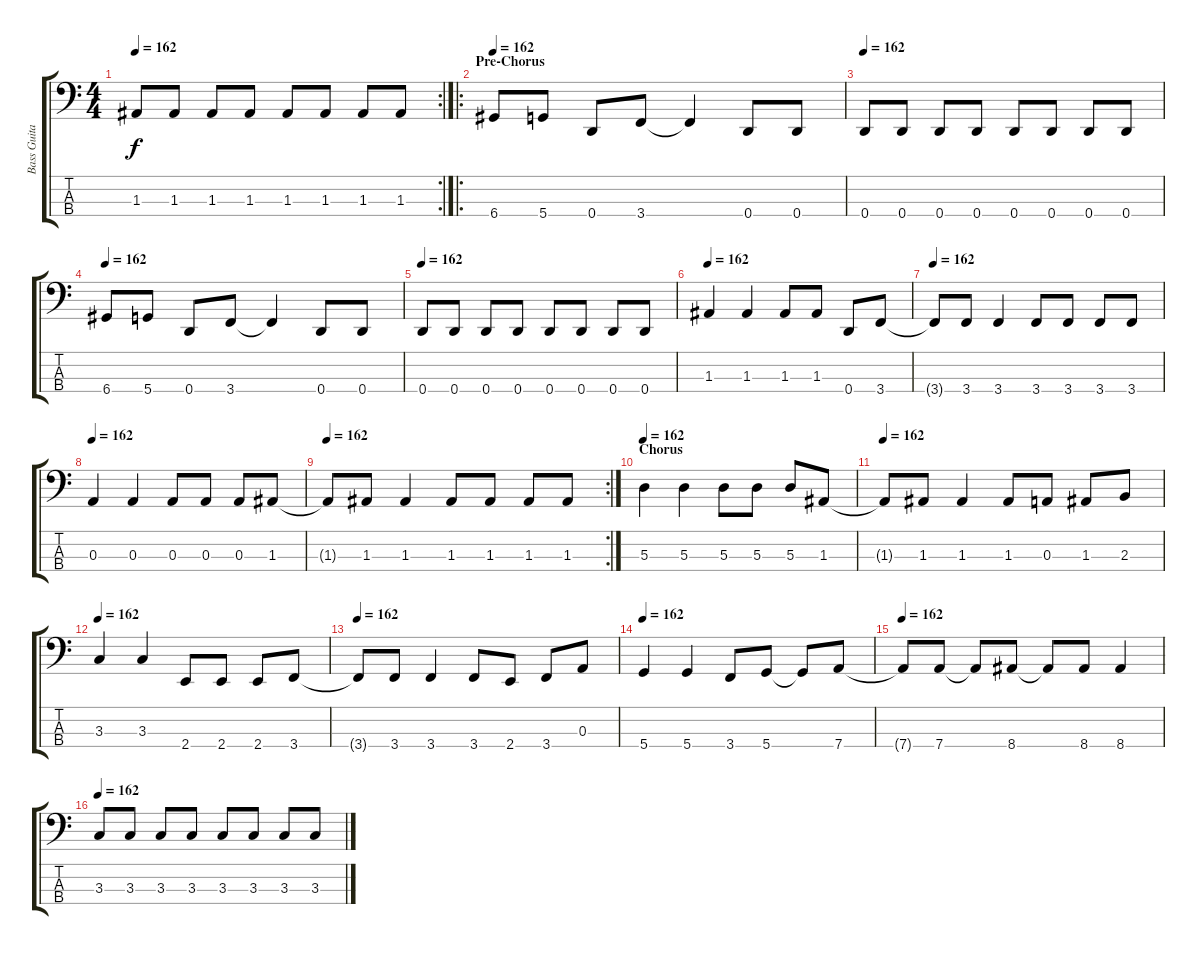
\track ("Bass Guitar" "Bass Guita") {instrument electricbasspick}
\staff {score tabs}
\tuning (G2 D2 A1 D1) {hide}
\rc 2
\ts (4 4)
\tempo 162
\clef f4
\ks c
1.3{t}.8{dy f} 1.3.8 1.3.8 1.3.8 1.3.8 1.3.8 1.3.8 1.3.8 |
\ro
\section ("" "Pre-Chorus")
\tempo 162
6.4.8 5.4.8 0.4.8 3.4.8 3.4{t}.4 0.4.8 0.4.8 |
\tempo 162
0.4.8 0.4.8 0.4.8 0.4.8 0.4.8 0.4.8 0.4.8 0.4.8 |
\tempo 162
6.4.8 5.4.8 0.4.8 3.4.8 3.4{t}.4 0.4.8 0.4.8 |
\tempo 162
0.4.8 0.4.8 0.4.8 0.4.8 0.4.8 0.4.8 0.4.8 0.4.8 |
\tempo 162
1.3.4 1.3.4 1.3.8 1.3.8 0.4.8 3.4.8 |
\tempo 162
3.4{t}.8 3.4.8 3.4.4 3.4.8 3.4.8 3.4.8 3.4.8 |
\tempo 162
0.3.4 0.3.4 0.3.8 0.3.8 0.3.8 1.3.8 |
\rc 2
\tempo 162
1.3{t}.8 1.3.8 1.3.4 1.3.8 1.3.8 1.3.8 1.3.8 |
\section ("" "Chorus")
\tempo 162
5.3.4 5.3.4 5.3.8 5.3.8 5.3.8 1.3.8 |
\tempo 162
1.3{t}.8 1.3.8 1.3.4 1.3.8 0.3.8 1.3.8 2.3.8 |
\tempo 162
3.3.4 3.3.4 2.4.8 2.4.8 2.4.8 3.4.8 |
\tempo 162
3.4{t}.8 3.4.8 3.4.4 3.4.8 2.4.8 3.4.8 0.3.8 |
\tempo 162
5.4.4 5.4.4 3.4.8 5.4.8 5.4{t}.8 7.4.8 |
\tempo 162
7.4{t}.8 7.4.8 7.4{t}.8 8.4.8 8.4{t}.8 8.4.8 8.4.4 |
\tempo 162
3.3.8 3.3.8 3.3.8 3.3.8 3.3.8 3.3.8 3.3.8 3.3.8
